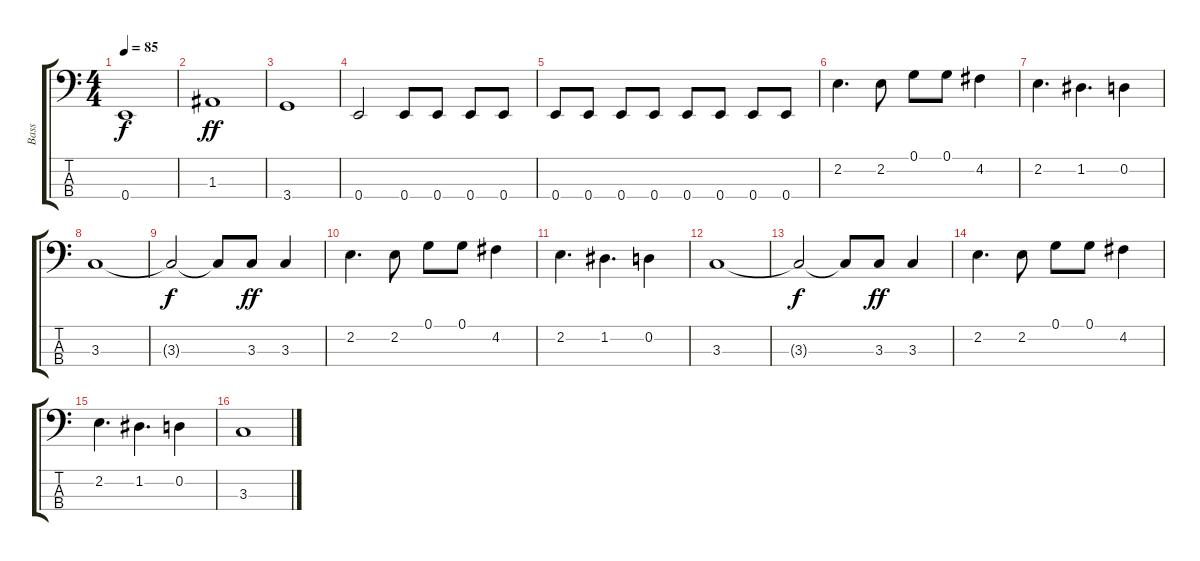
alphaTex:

\track ("Bass" "Bass") {instrument electricbassfinger}
\staff {score tabs}
\tuning (G2 D2 A1 E1) {hide}
\ts (4 4)
\tempo 85
\clef f4
\ks c
0.4{t}.1{dy f} |
1.3.1{dy ff} |
3.4.1 |
0.4.2 0.4.8 0.4.8 0.4.8 0.4.8 |
0.4.8 0.4.8 0.4.8 0.4.8 0.4.8 0.4.8 0.4.8 0.4.8 |
2.2.4{d} 2.2.8 0.1.8 0.1.8 4.2.4 |
2.2.4{d} 1.2.4{d} 0.2.4 |
3.3.1 |
3.3{t}.2{dy f} 3.3{t}.8 3.3.8{dy ff} 3.3.4 |
2.2.4{d} 2.2.8 0.1.8 0.1.8 4.2.4 |
2.2.4{d} 1.2.4{d} 0.2.4 |
3.3.1 |
3.3{t}.2{dy f} 3.3{t}.8 3.3.8{dy ff} 3.3.4 |
2.2.4{d} 2.2.8 0.1.8 0.1.8 4.2.4 |
2.2.4{d} 1.2.4{d} 0.2.4 |
3.3.1
